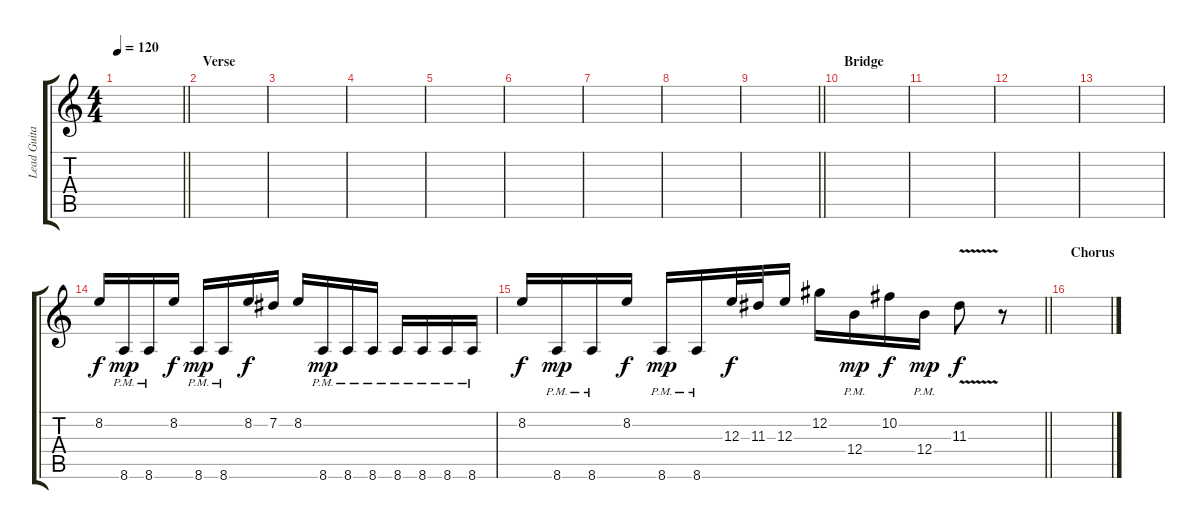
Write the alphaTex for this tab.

\track ("Lead Guitar 2" "Lead Guita") {instrument overdrivenguitar}
\staff {score tabs}
\tuning (Db4 Ab3 E3 B2 Gb2 Db2) {hide}
\ts (4 4)
\tempo 120
\clef g2
\barLineRight lightlight
\ks c
|
\section ("" "Verse")
|
|
|
|
|
|
|
\barLineRight lightlight
|
\section ("" "Bridge")
|
|
|
|
8.2.16{volume 10 balance 13} 8.6{pm}.16{dy mp} 8.6{pm}.16 8.2.16{dy f} 8.6{pm}.16{dy mp} 8.6{pm}.16 8.2.16{dy f} 7.2.16 8.2.16 8.6{pm}.16{dy mp} 8.6{pm}.16 8.6{pm}.16 8.6{pm}.16 8.6{pm}.16 8.6{pm}.16 8.6{pm}.16 |
\barLineRight lightlight
8.2.16{dy f} 8.6{pm}.16{dy mp} 8.6{pm}.16 8.2.16{dy f} 8.6{pm}.16{dy mp} 8.6{pm}.16 12.3.32{dy f} 11.3.32 12.3.16 12.2.16 12.4{pm}.16{dy mp} 10.2.16{dy f} 12.4{pm}.16{dy mp} 11.3{v}.8{dy f} r.8 |
\section ("" "Chorus")
